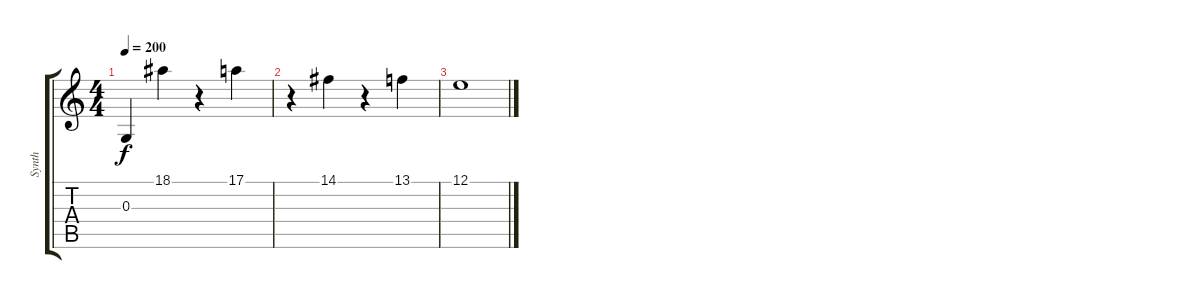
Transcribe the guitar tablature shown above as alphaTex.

\track ("Synth" "Synth") {instrument glockenspiel}
\staff {score tabs}
\tuning (E4 B3 G3 D3 A2 E2) {hide}
\ts (4 4)
\tempo 200
\clef g2
\ks c
0.3.4{dy f} 18.1.4 r.4 17.1.4 |
r.4 14.1.4 r.4 13.1.4 |
12.1.1
